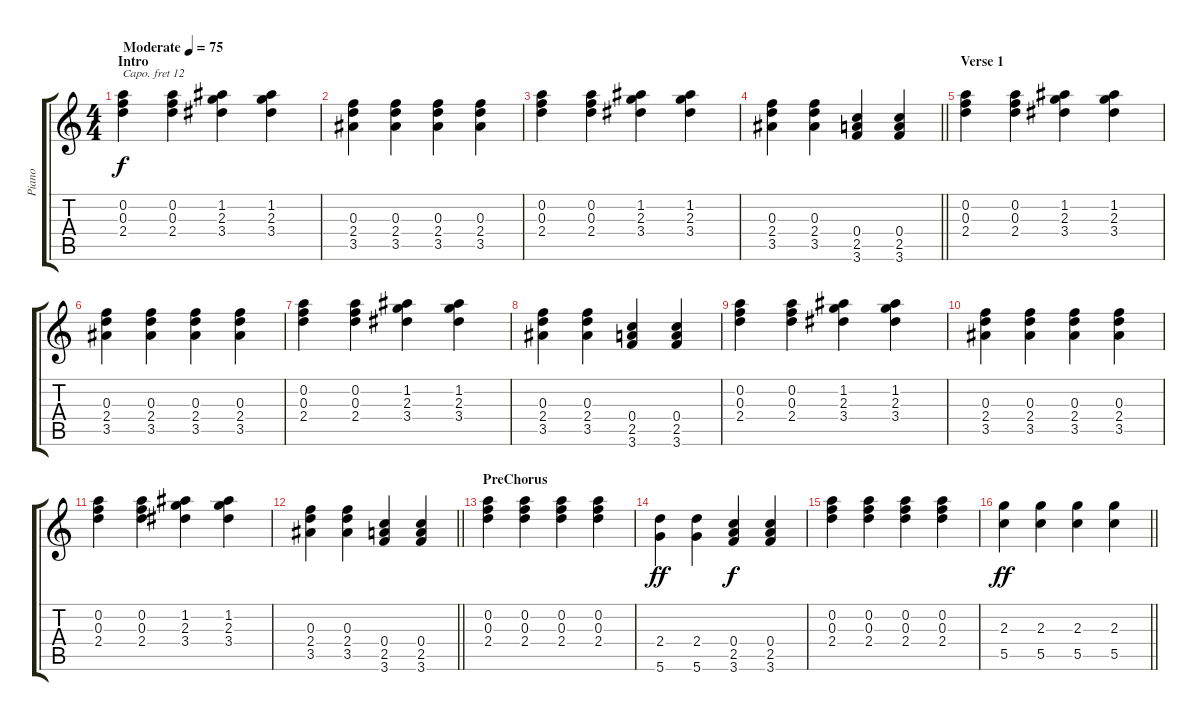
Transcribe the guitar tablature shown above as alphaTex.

\track ("Piano" "Piano") {instrument acousticgrandpiano}
\staff {score tabs}
\capo 12
\tuning (D5 A4 F4 C4 G3 D3) {hide}
\ts (4 4)
\section ("" "Intro")
\tempo (75 "Moderate")
\clef g2
\ks c
(0.2 0.3 2.4).4{dy f instrument acousticgrandpiano} (0.2 0.3 2.4).4 (1.2 2.3 3.4).4 (1.2 2.3 3.4).4 |
(0.3 2.4 3.5).4 (0.3 2.4 3.5).4 (0.3 2.4 3.5).4 (0.3 2.4 3.5).4 |
(0.2 0.3 2.4).4 (0.2 0.3 2.4).4 (1.2 2.3 3.4).4 (1.2 2.3 3.4).4 |
\barLineRight lightlight
(0.3 2.4 3.5).4 (0.3 2.4 3.5).4 (0.4 2.5 3.6).4 (0.4 2.5 3.6).4 |
\section ("" "Verse 1")
(0.2 0.3 2.4).4 (0.2 0.3 2.4).4 (1.2 2.3 3.4).4 (1.2 2.3 3.4).4 |
(0.3 2.4 3.5).4 (0.3 2.4 3.5).4 (0.3 2.4 3.5).4 (0.3 2.4 3.5).4 |
(0.2 0.3 2.4).4 (0.2 0.3 2.4).4 (1.2 2.3 3.4).4 (1.2 2.3 3.4).4 |
(0.3 2.4 3.5).4 (0.3 2.4 3.5).4 (0.4 2.5 3.6).4 (0.4 2.5 3.6).4 |
(0.2 0.3 2.4).4 (0.2 0.3 2.4).4 (1.2 2.3 3.4).4 (1.2 2.3 3.4).4 |
(0.3 2.4 3.5).4 (0.3 2.4 3.5).4 (0.3 2.4 3.5).4 (0.3 2.4 3.5).4 |
(0.2 0.3 2.4).4 (0.2 0.3 2.4).4 (1.2 2.3 3.4).4 (1.2 2.3 3.4).4 |
\barLineRight lightlight
(0.3 2.4 3.5).4 (0.3 2.4 3.5).4 (0.4 2.5 3.6).4 (0.4 2.5 3.6).4 |
\section ("" "PreChorus")
(0.2 0.3 2.4).4 (0.2 0.3 2.4).4 (0.2 0.3 2.4).4 (0.2 0.3 2.4).4 |
(2.4 5.6).4{dy ff} (2.4 5.6).4 (0.4 2.5 3.6).4{dy f} (0.4 2.5 3.6).4 |
(0.2 0.3 2.4).4 (0.2 0.3 2.4).4 (0.2 0.3 2.4).4 (0.2 0.3 2.4).4 |
\barLineRight lightlight
(2.3 5.5).4{dy ff} (2.3 5.5).4 (2.3 5.5).4 (2.3 5.5).4
